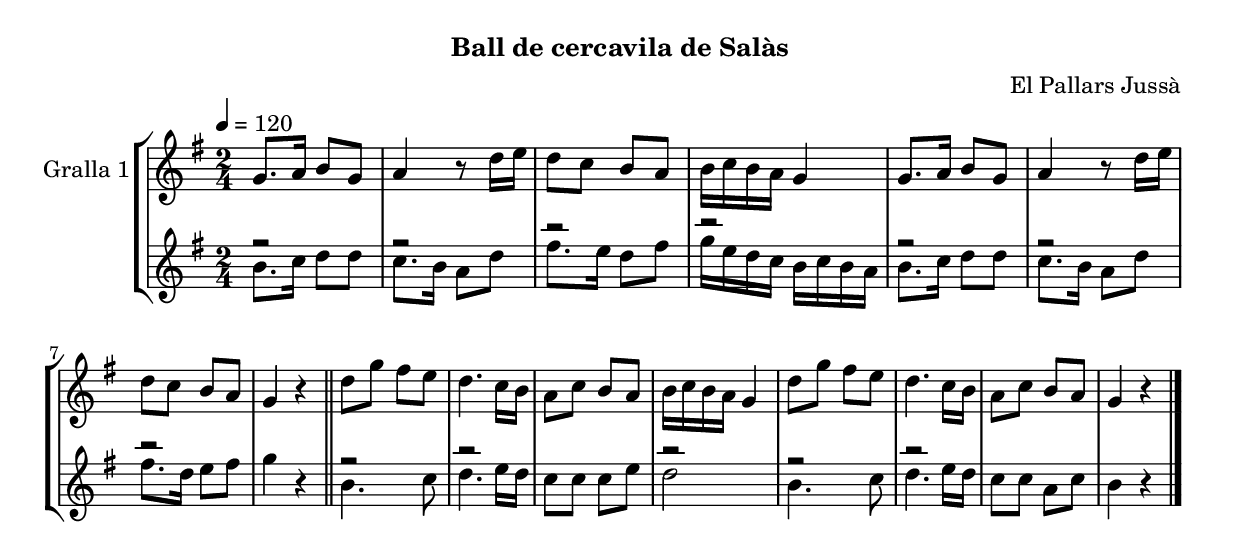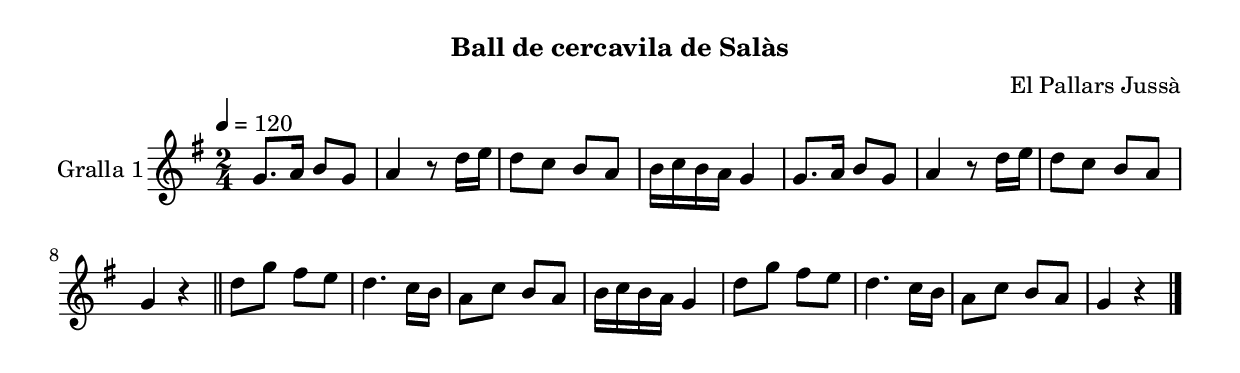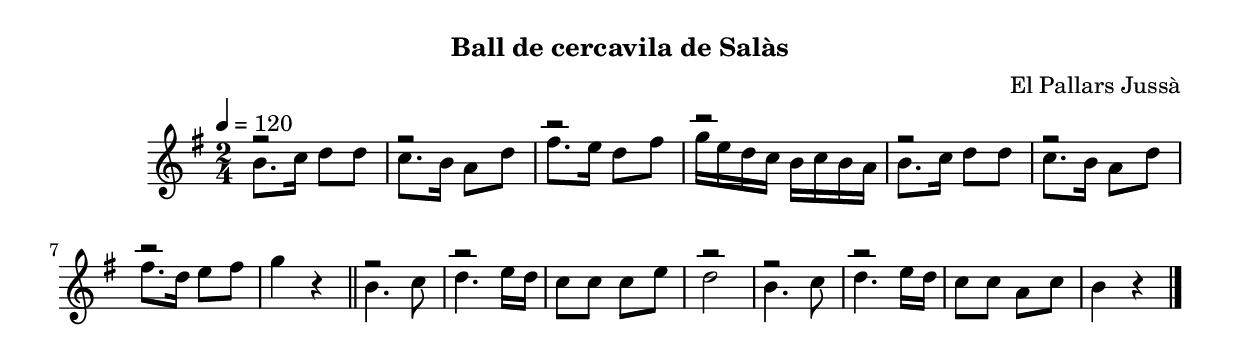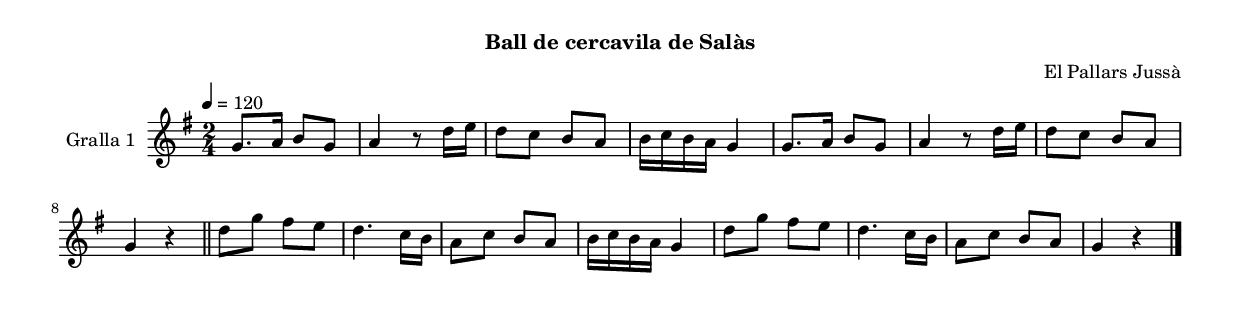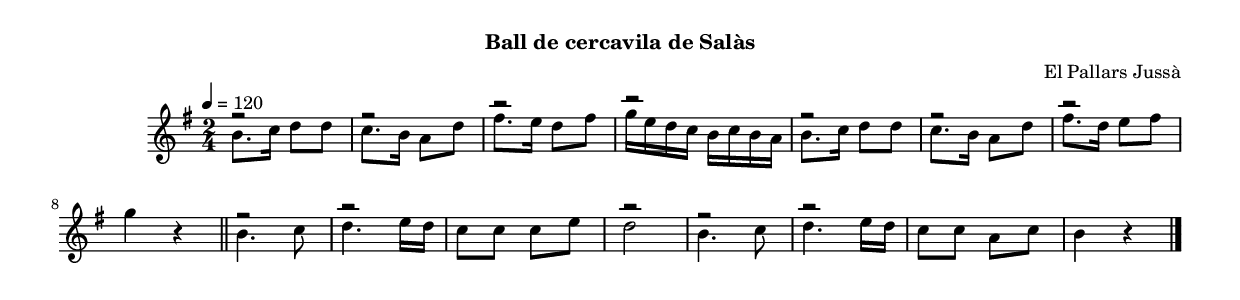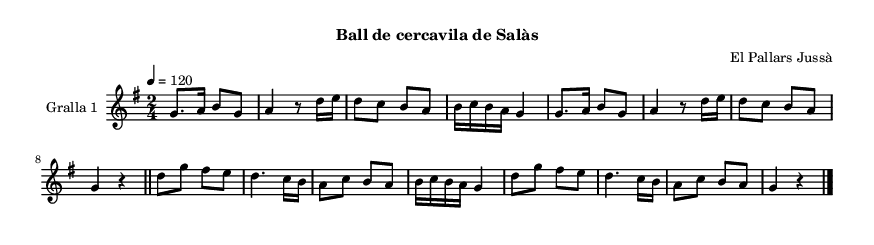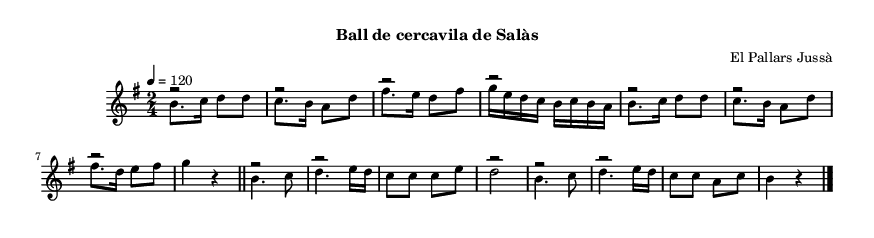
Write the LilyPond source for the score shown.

\version "2.16.0"

\header {
  dedication=""
  title="            "
  subtitle="Ball de cercavila de Salàs"
  subsubtitle=""
  poet=""
  meter=""
  piece=""
  composer="El Pallars Jussà"
  arranger=""
  opus=""
  instrument=""
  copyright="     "
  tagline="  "
}

liniaroAa =
\relative g'
{
  \tempo 4=120
  \clef treble
  \key g \major
  \time 2/4
  g8. a16 b8 g  |
  a4 r8 d16 e  |
  d8 c b a  |
  b16 c b a g4  |
  %05
  g8. a16 b8 g  |
  a4 r8 d16 e  |
  d8 c b a  |
  g4 r  \bar "||"
  d'8 g fis e  |
  %10
  d4. c16 b  |
  a8 c b a  |
  b16 c b a g4  |
  d'8 g fis e  |
  d4. c16 b  |
  %15
  a8 c b a  |
  g4 r  \bar "|."
}

liniaroAb =
\relative b'
{
  \tempo 4=120
  \clef treble
  \key g \major
  \time 2/4
  << { r2 } \\ { b8. c16 d8 d } >>  |
  << { r2 } \\ { c8. b16 a8 d } >>  |
  << { r2 } \\ { fis8. e16 d8 fis } >>  |
  << { r2 } \\ { g16 e d c b c b a } >>  |
  %05
  << { r2 } \\ { b8. c16 d8 d } >>  |
  << { r2 } \\ { c8. b16 a8 d } >>  |
  << { r2 } \\ { fis8. d16 e8 fis } >>  |
  g4 r  \bar "||"
  << { r2 } \\ { b,4. c8 } >>  |
  %10
  << { r2 } \\ { d4. e16 d } >>  |
  c8 c c e  |
  << { r2 } \\ { d2 } >>  |
  << { r2 } \\ { b4. c8 } >>  |
  << { r2 } \\ { d4. e16 d } >>  |
  %15
  c8 c a c  |
  << { b4 r } >>  \bar "|."
}

\book {

\paper {
  print-page-number = false
  #(set-paper-size "a4")
  #(layout-set-staff-size 20)
}

\bookpart {
  \score {
    \new StaffGroup {
      \override Score.RehearsalMark #'self-alignment-X = #LEFT
      <<
        \new Staff \with {instrumentName = #"Gralla 1" } \liniaroAa
        \new Staff \with {instrumentName = #"" } \liniaroAb
      >>
    }
    \layout {}
  }\score { \unfoldRepeats
    \new StaffGroup {
      \override Score.RehearsalMark #'self-alignment-X = #LEFT
      <<
        \new Staff \with {instrumentName = #"Gralla 1" } \liniaroAa
        \new Staff \with {instrumentName = #"" } \liniaroAb
      >>
    }
    \midi {}
  }
}

\bookpart {
  \header {}
  \score {
    \new StaffGroup {
      \override Score.RehearsalMark #'self-alignment-X = #LEFT
      <<
        \new Staff \with {instrumentName = #"Gralla 1" } \liniaroAa
      >>
    }
    \layout {}
  }\score { \unfoldRepeats
    \new StaffGroup {
      \override Score.RehearsalMark #'self-alignment-X = #LEFT
      <<
        \new Staff \with {instrumentName = #"Gralla 1" } \liniaroAa
      >>
    }
    \midi {}
  }
}

\bookpart {
  \header {}
  \score {
    \new StaffGroup {
      \override Score.RehearsalMark #'self-alignment-X = #LEFT
      <<
        \new Staff \with {instrumentName = #"" } \liniaroAb
      >>
    }
    \layout {}
  }\score { \unfoldRepeats
    \new StaffGroup {
      \override Score.RehearsalMark #'self-alignment-X = #LEFT
      <<
        \new Staff \with {instrumentName = #"" } \liniaroAb
      >>
    }
    \midi {}
  }
}

}

\book {

\paper {
  print-page-number = false
  #(set-paper-size "a5landscape")
  #(layout-set-staff-size 16)
  #(define output-suffix "a5")
}

\bookpart {
  \header {}
  \score {
    \new StaffGroup {
      \override Score.RehearsalMark #'self-alignment-X = #LEFT
      <<
        \new Staff \with {instrumentName = #"Gralla 1" } \liniaroAa
      >>
    }
    \layout {}
  }
}

\bookpart {
  \header {}
  \score {
    \new StaffGroup {
      \override Score.RehearsalMark #'self-alignment-X = #LEFT
      <<
        \new Staff \with {instrumentName = #"" } \liniaroAb
      >>
    }
    \layout {}
  }
}

}

\book {

\paper {
  print-page-number = false
  #(set-paper-size "a6landscape")
  #(layout-set-staff-size 12)
  #(define output-suffix "a6")
}

\bookpart {
  \header {}
  \score {
    \new StaffGroup {
      \override Score.RehearsalMark #'self-alignment-X = #LEFT
      <<
        \new Staff \with {instrumentName = #"Gralla 1" } \liniaroAa
      >>
    }
    \layout {}
  }
}

\bookpart {
  \header {}
  \score {
    \new StaffGroup {
      \override Score.RehearsalMark #'self-alignment-X = #LEFT
      <<
        \new Staff \with {instrumentName = #"" } \liniaroAb
      >>
    }
    \layout {}
  }
}

}

